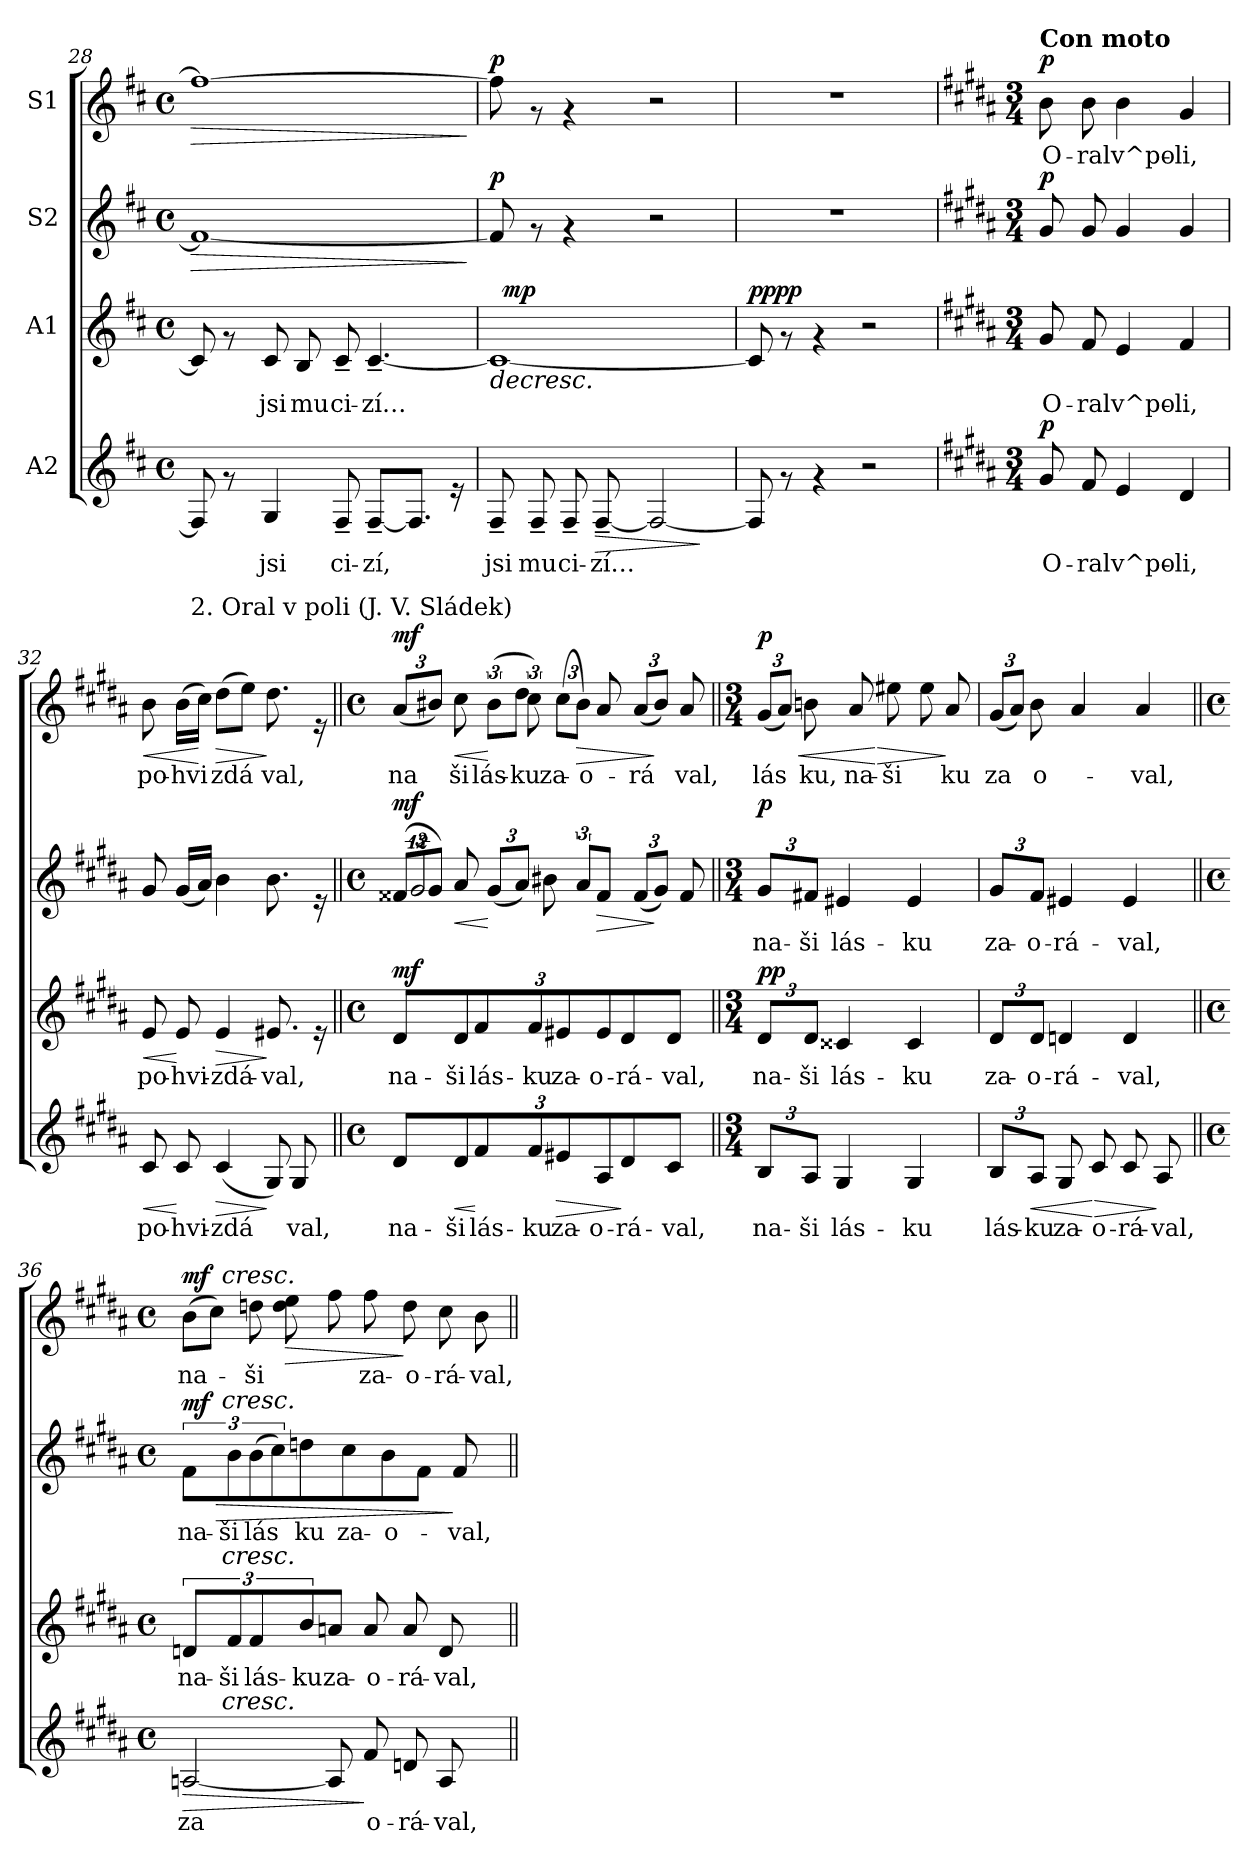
**kern	**text	**dynam	**kern	**text	**dynam	**kern	**text	**dynam	**kern	**text	**dynam
*part4	*part4	*part4	*part3	*part3	*part3	*part2	*part2	*part2	*part1	*part1	*part1
*staff4	*staff4	*staff4	*staff3	*staff3	*staff3	*staff2	*staff2	*staff2	*staff1	*staff1	*staff1
*I"A2	*	*	*I"A1	*	*	*I"S2	*	*	*I"S1	*	*
*clefG2	*	*	*clefG2	*	*	*clefG2	*	*	*clefG2	*	*
*k[f#c#]	*	*	*k[f#c#]	*	*	*k[f#c#]	*	*	*k[f#c#]	*	*
*D:	*	*	*D:	*	*	*D:	*	*	*D:	*	*
*M4/4	*	*	*M4/4	*	*	*M4/4	*	*	*M4/4	*	*
*met(c)	*	*	*met(c)	*	*	*met(c)	*	*	*met(c)	*	*
=28	=28	=28	=28	=28	=28	=28	=28	=28	=28	=28	=28
!	!LO:LY:b:rj	!	!	!LO:LY:b	!	!	!LO:LY:b	!LO:HP:b	!	!LO:LY:b	!LO:HP:b
*	*	*	*^	*	*	*	*	*	*	*	*
8F#/]	.	.	8c#/]	8..ryy	.	.	1f#_<	.	>	1ff#_>	.	>
8rf	.	.	8rf	.	.	.	.	.	.	.	.	.
!	!	!	!	!	!	!LO:DY:a	!	!	!	!	!	!
!	!	!	!	!	!	!LO:DY:n=1:b	!	!	!	!	!	!
.	.	.	.	2ryy	.	mf mf	.	.	.	.	.	.
!	!LO:LY:b:rj	!	!	!	!LO:LY:b	!	!	!	!	!	!	!
4G/	jsi	.	8c#/	.	jsi	.	.	.	.	.	.	.
!	!	!	!	!	!LO:LY:b	!	!	!	!	!	!	!
.	.	.	8B/	.	mu	.	.	.	.	.	.	.
!	!LO:LY:b:rj	!	!	!	!LO:LY:b	!	!	!	!	!	!	!
8F#~</	ci-	.	8c#~</	.	ci-	.	.	.	.	.	.	.
!	!LO:LY:b:rj	!	!	!	!LO:LY:b	!	!	!	!	!	!	!
[<8F#~</L	-zí,	.	[<4.c#~</	.	-zí…	.	.	.	.	.	.	.
.	.	.	.	4ryy	.	.	.	.	.	.	.	.
!	!LO:LY:b:rj	!	!	!	!	!	!	!	!	!	!	!
8.F#/J]	.	.	.	.	.	.	.	.	.	.	.	.
16re	.	.	.	.	.	.	.	.	.	.	.	.
.	.	.	.	32ryy	.	.	.	.	.	.	.	.
.	.	.	.	.	.	.	.	.	]	.	.	]
=29	=29	=29	=29	=29	=29	=29	=29	=29	=29	=29	=29	=29
!	!LO:LY:b:rj	!	!	!	!LO:LY:b	!LO:HP:b	!	!LO:LY:b	!LO:DY:a	!	!LO:LY:b	!LO:DY:a
8F#~</	jsi	.	1c#_<	32ryy	.	>	8f#/]	.	p	8ff#\]	.	p
!	!	!	!	!	!	!LO:DY:b	!	!	!	!	!	!
.	.	.	.	2ryy	.	mp	.	.	.	.	.	.
!	!LO:LY:b:rj	!	!	!	!	!	!	!	!	!	!	!
8F#~</	mu	.	.	.	.	.	8rf	.	.	8rf	.	.
!	!LO:LY:b:rj	!	!	!	!	!	!	!	!	!	!	!
8F#~</	ci-	.	.	.	.	.	4rf	.	.	4rf	.	.
!	!LO:LY:b:rj	!LO:HP:b	!	!	!	!	!	!	!	!	!	!
[<8F#~</	-zí…	>	.	.	.	.	.	.	.	.	.	.
!	!LO:LY:b:rj	!	!	!	!	!	!	!	!	!	!	!
2F#/_<	.	.	.	.	.	.	2r	.	.	2r	.	.
.	.	.	.	4...ryy	.	.	.	.	.	.	.	.
.	.	]	.	.	.	]	.	.	.	.	.	.
=30	=30	=30	=30	=30	=30	=30	=30	=30	=30	=30	=30	=30
!	!LO:LY:b:rj	!	!	!	!LO:LY:b	!LO:DY:a	!	!	!	!	!	!
!	!	!	!	!	!	!LO:DY:n=1:b	!	!	!	!	!	!
*	*	*	*v	*v	*	*	*	*	*	*	*	*
8F#/]	.	.	8c#/]	.	pp pp	1r	.	.	1r	.	.
8rf	.	.	8rf	.	.	.	.	.	.	.	.
4rf	.	.	4rf	.	.	.	.	.	.	.	.
2r	.	.	2r	.	.	.	.	.	.	.	.
!!LO:LB:g=z
=31!	=31!	=31!	=31!	=31!	=31!	=31!	=31!	=31!	=31!	=31!	=31!
*k[f#c#g#d#a#]	*	*	*k[f#c#g#d#a#]	*	*	*k[f#c#g#d#a#]	*	*	*k[f#c#g#d#a#]	*	*
*B:	*	*	*B:	*	*	*B:	*	*	*B:	*	*
*M3/4	*	*	*M3/4	*	*	*M3/4	*	*	*M3/4	*	*
!	!	!	!	!	!	!	!	!	!LO:TX:a:B:t=Con moto	!	!
!	!LO:LY:b:rj	!LO:DY:a	!	!LO:LY:b	!	!	!LO:LY:b	!LO:DY:b	!	!LO:LY:b	!LO:DY:a
8g#/	O-	p	8g#/	O-	.	8g#/	.	p	8b\	O-	p
!	!LO:LY:b:rj	!	!	!LO:LY:b	!	!	!LO:LY:b	!	!	!LO:LY:b	!
8f#/	-ral	.	8f#/	-ral	.	8g#/	.	.	8b\	-ral	.
!	!LO:LY:b:rj	!	!	!LO:LY:b	!	!	!LO:LY:b	!	!	!LO:LY:b	!
4e/	v^po-	.	4e/	v^po-	.	4g#/	.	.	4b\	v^po-	.
!	!LO:LY:b:rj	!	!	!LO:LY:b	!	!	!LO:LY:b	!	!	!LO:LY:b	!
4d#/	-li,	.	4f#/	-li,	.	4g#/	.	.	4g#/	-li,	.
=32	=32	=32	=32	=32	=32	=32	=32	=32	=32	=32	=32
!	!LO:LY:b:rj	!LO:HP:b	!	!LO:LY:b	!LO:HP:b	!	!LO:LY:b	!	!	!LO:LY:b	!LO:HP:b
*	*	*	*	*	*	*	*	*	*^	*	*
8c#/	po-	<	8e/	po-	<	8g#/	.	.	8b\	8ryy	po-	<
!	!LO:LY:b:rj	!	!	!LO:LY:b	!	!	!LO:LY:b	!	!	!	!LO:LY:b	!
8c#/	-hvi-	[	8e/	-hvi-	[	(<16g#/L	.	.	(>16b\L	32.ryy	-hvi-	.
!	!	!	!	!	!	!	!	!	!	!LO:TX:a:t=2. Oral v poli (J. V. Sládek)	!	!
.	.	.	.	.	.	.	.	.	.	2ryy	.	.
!	!	!	!	!	!	!	!LO:LY:b	!	!	!	!LO:LY:b	!
.	.	.	.	.	.	16a#/J)	.	.	16cc#\J)	.	--	[
!	!LO:LY:b:rj	!LO:HP:b	!	!LO:LY:b	!LO:HP:b	!	!LO:LY:b	!	!	!	!LO:LY:b	!LO:HP:b
(<4c#/	-zdá-	>	4e/	-zdá-	>	4b\	.	.	(>8dd#\L	.	-zdá-	>
!	!	!	!	!	!	!	!	!	!	!	!LO:LY:b	!
.	.	.	.	.	.	.	.	.	8ee\J)	.	--	.
!	!LO:LY:b:rj	!	!	!LO:LY:b	!	!	!LO:LY:b	!	!	!	!LO:LY:b	!
8G#/)	--	]	8.e#X/	-val,	]	8.b\	.	.	8.dd#\	.	-val,	]
!	!LO:LY:b:rj	!	!	!	!	!	!	!	!	!	!	!
8G#/	-val,	.	.	.	.	.	.	.	.	.	.	.
.	.	.	.	.	.	.	.	.	.	16ryy	.	.
.	.	.	16re	.	.	16re	.	.	16re	.	.	.
.	.	.	.	.	.	.	.	.	.	64ryy	.	.
=33||	=33||	=33||	=33||	=33||	=33||	=33||	=33||	=33||	=33||	=33||	=33||	=33||
*M4/4	*	*	*M4/4	*	*	*M4/4	*	*	*M4/4	*	*	*
*met(c)	*	*	*met(c)	*	*	*met(c)	*	*	*met(c)	*	*	*
!	!LO:LY:b:rj	!	!	!LO:LY:b	!LO:DY:b	!	!LO:LY:b	!LO:DY:b	!	!	!LO:LY:b	!LO:DY:a
*	*	*	*	*	*	*^	*	*	*	*	*	*
6d#/	na-	.	6d#/	na-	mf	(<12f##X/L	12%7ryy	.	mf	(<12a#/L	4.ryy	na-	mf
!	!	!	!	!	!	!	!	!LO:LY:b	!	!	!	!LO:LY:b	!
.	.	.	.	.	.	12g#/J)	.	.	.	12b#X/J)	.	--	.
!	!LO:LY:b:rj	!LO:HP:b	!	!LO:LY:b	!	!	!	!LO:LY:b	!LO:HP:b	!	!	!LO:LY:b	!LO:HP:b
12d#/J	-ši	<	12d#/J	-ši	.	8a#/	.	.	<	8cc#\	.	-ši	<
!	!LO:LY:b:rj	!	!	!LO:LY:b	!	!	!	!	!	!	!	!	!
6f#/	lás-	[	6f#/	lás-	.	.	.	.	.	.	.	.	.
!	!	!	!	!	!	!	!	!LO:LY:b	!	!	!	!LO:LY:b	!
.	.	.	.	.	.	(<12g#/L	.	.	[	(>12b#\L	.	lás-	[
!	!	!	!	!	!	!	!	!LO:LY:b	!	!	!	!LO:LY:b	!
.	.	.	.	.	.	12a#/J)	.	.	.	8dd#\J	12cc#\)	-ku	.
!	!LO:LY:b:rj	!	!	!LO:LY:b	!	!	!	!	!	!	!	!	!
12f#/J	-ku	.	12f#/J	-ku	.	.	.	.	.	.	.	.	.
.	.	.	.	.	.	8b#X\	.	.	.	.	2ryy	.	.
!	!LO:LY:b:rj	!LO:HP:b	!	!LO:LY:b	!	!	!	!	!	!	!	!LO:LY:b	!
6e#X/	za-	>	6e#X/	za-	.	.	.	.	.	(>12cc#\L	.	za-	.
!	!	!	!	!	!	!	!	!LO:LY:b	!	!	!	!	!
!	!	!	!	!	!	!	!	!LO:LY:b	!	!	!	!LO:LY:b	!LO:HP:b
.	.	.	.	.	.	(<12a#/L	12g#/)	.	.	12b#\J)	.	-o-	>
!	!LO:LY:b:rj	!	!	!LO:LY:b	!	!	!	!	!LO:HP:b	!	!	!	!
12A#/J	-o-	.	12e#/J	-o-	.	8f##/J	12%5ryy	.	>	8a#/	.	.	.
!	!LO:LY:b:rj	!	!	!LO:LY:b	!	!	!	!	!	!	!	!	!
6d#/	-rá-	]	6d#/	-rá-	.	.	.	.	.	.	.	.	.
!	!	!	!	!	!	!	!	!LO:LY:b	!	!	!	!LO:LY:b	!
.	.	.	.	.	.	(<12f##/L	.	.	.	(<12a#/L	.	-rá-	.
!	!	!	!	!	!	!	!	!LO:LY:b	!	!	!	!LO:LY:b	!
.	.	.	.	.	.	12g#/J)	.	.	]	12b#/J)	.	--	]
!	!LO:LY:b:rj	!	!	!LO:LY:b	!	!	!	!	!	!	!	!	!
12c#/J	-val,	.	12d#/J	-val,	.	.	.	.	.	.	.	.	.
!	!	!	!	!	!	!	!	!LO:LY:b	!	!	!	!LO:LY:b	!
.	.	.	.	.	.	8f##/	.	.	.	8a#/	8ryy	-val,	.
12ryy	.	.	12ryy	.	.	.	.	.	.	.	.	.	.
*	*	*	*	*	*	*v	*v	*	*	*	*	*	*
*	*	*	*	*	*	*	*	*	*v	*v	*	*
!!LO:PB:g=z
=34||	=34||	=34||	=34||	=34||	=34||	=34||	=34||	=34||	=34||	=34||	=34||
*M3/4	*	*	*M3/4	*	*	*M3/4	*	*	*M3/4	*	*
!	!LO:LY:b:rj	!	!	!LO:LY:b	!LO:DY:a	!	!LO:LY:b	!	!	!LO:LY:b	!
!	!	!	!	!	!LO:DY:n=1:b	!	!	!LO:DY:a	!	!	!LO:DY:a
6B/	na-	.	6d#/	na-	p p	6g#/	na-	p	(<12g#/L	lás-	p
!	!	!	!	!	!	!	!	!	!	!LO:LY:b	!
.	.	.	.	.	.	.	.	.	12a#/J)	--	.
!	!LO:LY:b:rj	!	!	!LO:LY:b	!	!	!LO:LY:b	!	!	!LO:LY:b	!LO:HP:b
12A#/J	-ši	.	12d#/J	-ši	.	12f#X/J	-ši	.	8bn\	-ku,	<
!	!LO:LY:b:rj	!	!	!LO:LY:b	!	!	!LO:LY:b	!	!	!	!
4G#/	lás-	.	4c##X/	lás-	.	4e#X/	lás-	.	.	.	.
!	!	!	!	!	!	!	!	!	!	!LO:LY:b	!
.	.	.	.	.	.	.	.	.	8a#/	na-	.
!	!	!	!	!	!	!	!	!	!	!LO:LY:b	!LO:HP:n=1:b
.	.	.	.	.	.	.	.	.	8ee#X\	-ši	[ >
!	!LO:LY:b:rj	!	!	!LO:LY:b	!	!	!LO:LY:b	!	!	!	!
4G#/	-ku	.	4c##/	-ku	.	4e#/	-ku	.	.	.	.
.	.	.	.	.	.	.	.	.	8ee#\	.	.
!	!	!	!	!	!	!	!	!	!	!LO:LY:b	!
.	.	.	.	.	.	.	.	.	8a#/	ku	]
24ryy	.	.	24ryy	.	.	24ryy	.	.	.	.	.
=35	=35	=35	=35	=35	=35	=35	=35	=35	=35	=35	=35
!	!LO:LY:b:rj	!	!	!LO:LY:b	!	!	!LO:LY:b	!	!	!LO:LY:b	!
6B/	lás-	.	6d#/	za-	.	6g#/	za-	.	(<12g#/L	za-	.
!	!	!	!	!	!	!	!	!	!	!LO:LY:b	!
.	.	.	.	.	.	.	.	.	12a#/J)	--	.
!	!LO:LY:b:rj	!LO:HP:b	!	!LO:LY:b	!	!	!LO:LY:b	!	!	!LO:LY:b	!
12A#/J	-ku	<	12d#/J	-o-	.	12f#/J	-o-	.	8b\	-o-	.
!	!LO:LY:b:rj	!	!	!LO:LY:b	!	!	!LO:LY:b	!	!	!	!
8G#/	za-	.	4dn/	-rá-	.	4e#X/	-rá-	.	.	.	.
.	.	.	.	.	.	.	.	.	4a#/	.	.
!	!LO:LY:b:rj	!LO:HP:n=1:b	!	!	!	!	!	!	!	!	!
8c#/	-o-	[ >	.	.	.	.	.	.	.	.	.
!	!LO:LY:b:rj	!	!	!LO:LY:b	!	!	!LO:LY:b	!	!	!	!
8c#/	-rá-	.	4d/	-val,	.	4e#/	-val,	.	.	.	.
!	!	!	!	!	!	!	!	!	!	!LO:LY:b	!
.	.	.	.	.	.	.	.	.	4a#/	-val,	.
!	!LO:LY:b:rj	!	!	!	!	!	!	!	!	!	!
8A#/	-val,	]	.	.	.	.	.	.	.	.	.
24ryy	.	.	24ryy	.	.	24ryy	.	.	.	.	.
=36||	=36||	=36||	=36||	=36||	=36||	=36||	=36||	=36||	=36||	=36||	=36||
*M4/4	*	*	*M4/4	*	*	*M4/4	*	*	*M4/4	*	*
*met(c)	*	*	*met(c)	*	*	*met(c)	*	*	*met(c)	*	*
!	!LO:LY:b:rj	!LO:HP:b	!	!LO:LY:b	!LO:DY:a	!	!LO:LY:b	!LO:HP:b	!	!LO:LY:b	!
!	!	!	!	!	!LO:DY:n=1:b	!	!	!LO:DY:n=1:a	!	!	!LO:DY:a
*^	*	*	*^	*	*	*^	*	*	*^	*	*
[<2An/	8ryy	za-	>	6dn/	8ryy	na-	mf mf	6f#/	8ryy	na-	> mf	(>8b\L	8ryy	na-	mf
.	32ryy	.	.	.	32ryy	.	.	.	32ryy	.	.	8cc#\J)	32ryy	.	.
!	!	!	!	!	!	!	!	!	!	!	!	!	!LO:TX:a:i:t=cresc.	!	!
!	!	!	!	!	!	!	!	!	!LO:TX:a:i:t=cresc.	!	!	!	!	!	!
!	!	!	!	!	!LO:TX:a:i:t=cresc.	!	!	!	!	!	!	!	!	!	!
!	!LO:TX:a:i:t=cresc.	!	!	!	!	!	!	!	!	!	!	!	!	!	!
.	2ryy	.	.	.	2ryy	.	.	.	2ryy	.	.	.	2ryy	.	.
!	!	!	!	!	!	!LO:LY:b	!	!	!	!LO:LY:b	!	!	!	!	!
.	.	.	.	12f#/J	.	-ši	.	12b\	.	-ši	.	.	.	.	.
!	!	!	!	!	!	!LO:LY:b	!	!	!	!LO:LY:b	!	!	!	!LO:LY:b	!
.	.	.	.	6f#/	.	lás-	.	(>12b\L	.	lás-	.	8ddn\	.	-ši	.
!	!	!	!	!	!	!	!	!	!	!LO:LY:b	!	!	!	!	!
.	.	.	.	.	.	.	.	12cc#\J)	.	--	.	.	.	.	.
!	!	!	!	!	!	!	!	!	!	!	!	!	!	!	!LO:HP:b
.	.	.	.	.	.	.	.	.	.	.	.	(>8dd\ 8ee\	.	.	>
!	!	!	!	!	!	!LO:LY:b	!	!	!	!LO:LY:b	!	!	!	!	!
.	.	.	.	12b\	.	-ku	.	8ddn\	.	-ku	.	.	.	.	.
!	!	!LO:LY:b:rj	!	!	!	!LO:LY:b	!	!	!	!	!	!	!	!	!
8A/]	.	--	.	8an/J	.	-za-	] ]	.	.	.	.	8ff#\	.	.	.
!	!	!	!	!	!	!	!	!	!	!LO:LY:b	!	!	!	!	!
.	.	.	.	.	.	.	.	8cc#\	.	za-	.	.	.	.	.
!	!	!LO:LY:b:rj	!	!	!	!LO:LY:b	!	!	!	!	!	!	!	!LO:LY:b	!
8f#/	.	-o-	]	8a/	.	o-	.	.	.	.	.	8ff#\	.	za-	.
.	4...ryy	.	.	.	4...ryy	.	.	.	4...ryy	.	.	.	4...ryy	.	.
!	!	!	!	!	!	!	!	!	!	!LO:LY:b	!	!	!	!	!
.	.	.	.	.	.	.	.	8b\	.	-o-	.	.	.	.	.
!	!	!LO:LY:b:rj	!	!	!	!LO:LY:b	!	!	!	!	!	!	!	!LO:LY:b	!
8dn/	.	-rá-	.	8a/	.	-rá-	.	.	.	.	.	8dd\	.	-o-	]
.	.	.	.	.	.	.	.	8f#/J	.	.	.	.	.	.	.
!	!	!LO:LY:b:rj	!	!	!	!LO:LY:b	!	!	!	!	!	!	!	!LO:LY:b	!
8A/	.	-val,	.	8d/	.	-val,	.	.	.	.	.	8cc#\	.	-rá-	.
!	!	!	!	!	!	!	!	!	!	!LO:LY:b	!	!	!	!	!
.	.	.	.	.	.	.	.	8f#/	.	-val,	]	.	.	.	.
!	!	!	!	!	!	!	!	!	!	!	!	!	!	!LO:LY:b	!
8ryy	.	.	.	8ryy	.	.	.	.	.	.	.	8b\	.	-val,	.
.	.	.	.	.	.	.	.	12ryy	.	.	.	.	.	.	.
*v	*v	*	*	*	*	*	*	*v	*v	*	*	*v	*v	*	*
*	*	*	*v	*v	*	*	*	*	*	*	*	*
=||	=||	=||	=||	=||	=||	=||	=||	=||	=||	=||	=||
*-	*-	*-	*-	*-	*-	*-	*-	*-	*-	*-	*-
